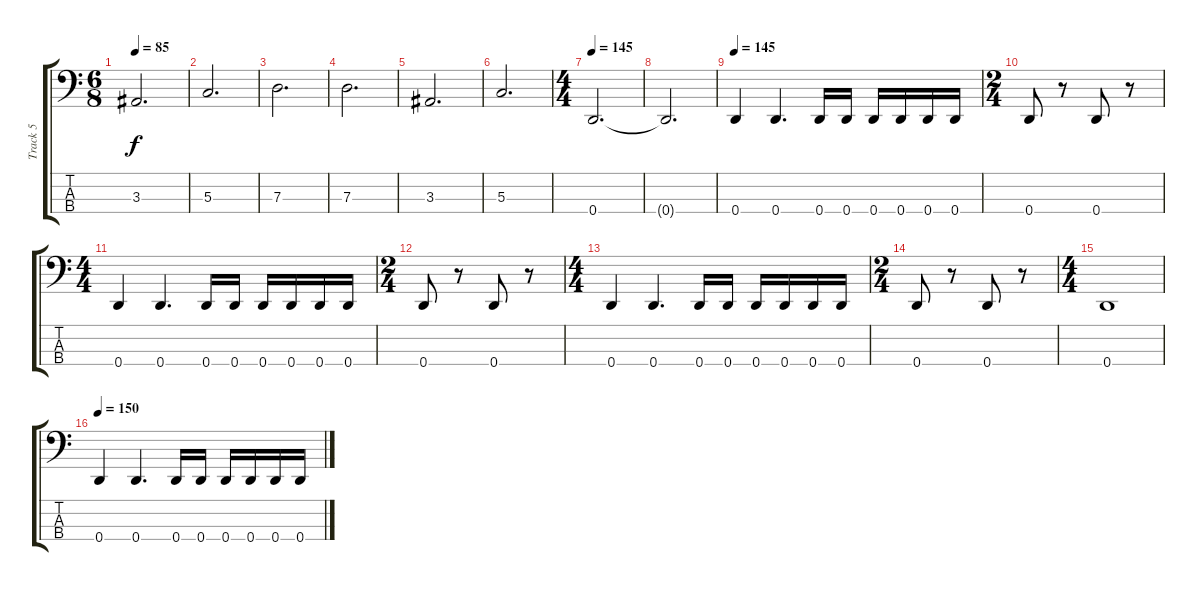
\track ("Track 5" "Track 5") {instrument electricbasspick}
\staff {score tabs}
\tuning (F2 C2 G1 D1) {hide}
\ts (6 8)
\tempo 85
\clef f4
\ks c
3.3.2{d dy f} |
5.3.2{d} |
7.3.2{d} |
7.3.2{d} |
3.3.2{d} |
5.3.2{d} |
\ts (4 4)
\tempo 145
0.4.2{d} |
0.4{t}.2{d} |
\tempo 145
0.4.4 0.4.4{d} 0.4.16 0.4.16 0.4.16 0.4.16 0.4.16 0.4.16 |
\ts (2 4)
0.4.8 r.8 0.4.8 r.8 |
\ts (4 4)
0.4.4 0.4.4{d} 0.4.16 0.4.16 0.4.16 0.4.16 0.4.16 0.4.16 |
\ts (2 4)
0.4.8 r.8 0.4.8 r.8 |
\ts (4 4)
0.4.4 0.4.4{d} 0.4.16 0.4.16 0.4.16 0.4.16 0.4.16 0.4.16 |
\ts (2 4)
0.4.8 r.8 0.4.8 r.8 |
\ts (4 4)
0.4.1 |
\tempo 145
\tempo 150
0.4.4 0.4.4{d} 0.4.16 0.4.16 0.4.16 0.4.16 0.4.16 0.4.16
